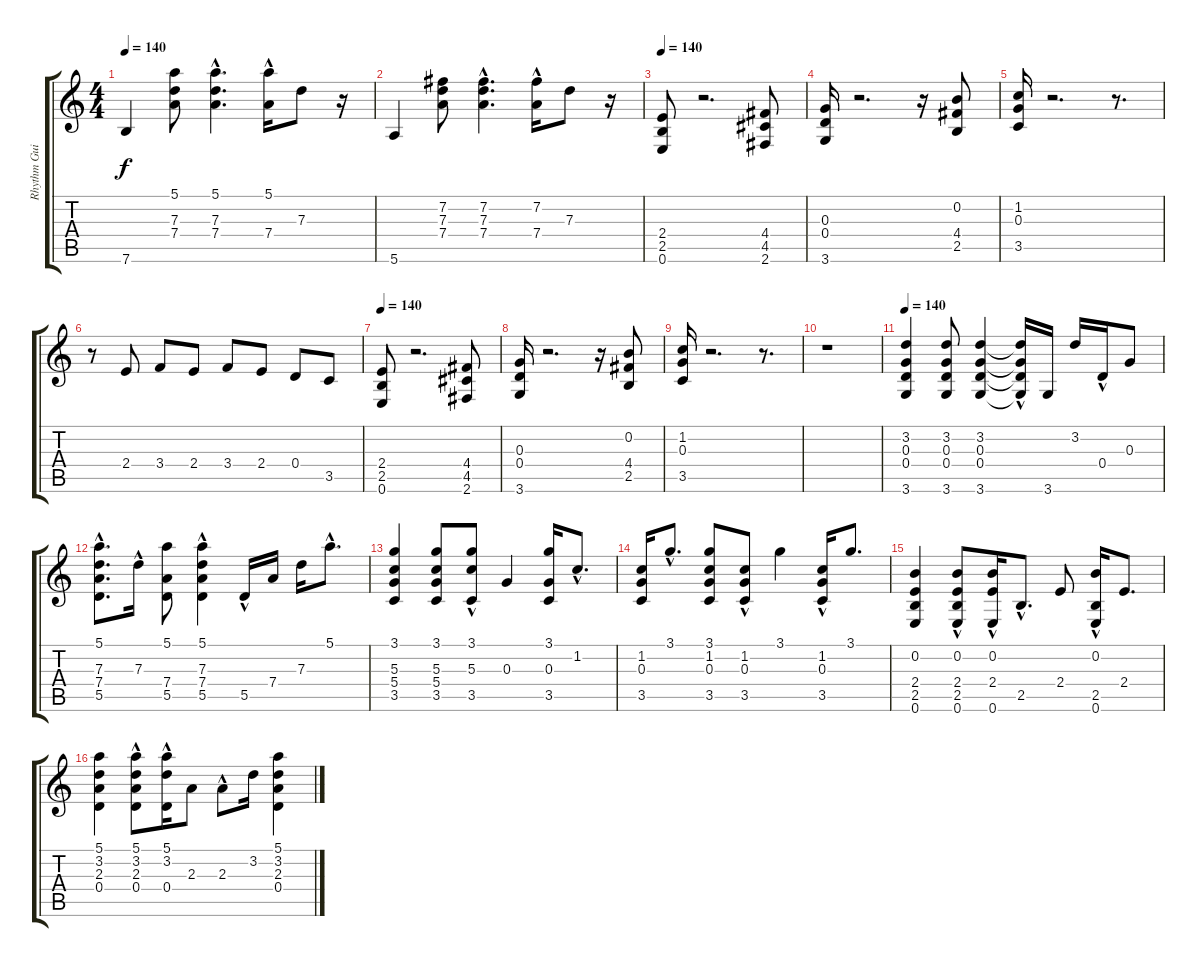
\track ("Rhythm Guitar" "Rhythm Gui") {instrument overdrivenguitar}
\staff {score tabs}
\tuning (E4 B3 G3 D3 A2 E2) {hide}
\ts (4 4)
\tempo 140
\clef g2
\ks c
7.6.4{dy f} (5.1 7.3 7.4).8 (5.1{hac} 7.3{hac} 7.4{hac}).4{d} (5.1{hac} 7.4{hac}).16 7.3.8 r.16 |
5.6.4 (7.2 7.3 7.4).8 (7.2{hac} 7.3{hac} 7.4{hac}).4{d} (7.2{hac} 7.4{hac}).16 7.3.8 r.16 |
\tempo 140
(2.4 2.5 0.6).8 r.2{d} (4.4 4.5 2.6).8 |
(0.3 0.4 3.6).16 r.2{d} r.16 (0.2 4.4 2.5).8 |
(1.2 0.3 3.5).16 r.2{d} r.8{d} |
r.8 2.4.8 3.4.8 2.4.8 3.4.8 2.4.8 0.4.8 3.5.8 |
\tempo 140
(2.4 2.5 0.6).8 r.2{d} (4.4 4.5 2.6).8 |
(0.3 0.4 3.6).16 r.2{d} r.16 (0.2 4.4 2.5).8 |
(1.2 0.3 3.5).16 r.2{d} r.8{d} |
r.1 |
\tempo 140
(3.2 0.3 0.4 3.6).4 (3.2 0.3 0.4 3.6).8 (3.2 0.3 0.4 3.6).4 (3.2{t} 0.3{t} 0.4{hac t} 3.6{t}).16 3.6.16 3.2.16 0.4{hac}.16 0.3.8 |
(5.1 7.3{hac} 7.4 5.5).8{d} 7.3{hac}.16 (5.1 7.4 5.5).8 (5.1{hac} 7.3{hac} 7.4 5.5).4 5.5{hac}.16 7.4.16 7.3.16 5.1{hac}.8{d} |
(3.1 5.3 5.4 3.5).4 (3.1 5.3 5.4 3.5).8 (3.1{hac} 5.3{hac} 3.5{hac}).8 0.3.4 (3.1 0.3 3.5).16 1.2{hac}.8{d} |
(1.2 0.3 3.5).16 3.1{hac}.8{d} (3.1 1.2 0.3 3.5).8 (1.2{hac} 0.3{hac} 3.5{hac}).8 3.1.4 (1.2{hac} 0.3 3.5).16 3.1.8{d} |
(0.2 2.4 2.5 0.6).4 (0.2 2.4 2.5{hac} 0.6).8 (0.2{hac} 2.4 0.6{hac}).16 2.5{hac}.8{d} 2.4.8 (0.2{hac} 2.5 0.6).16 2.4.8{d} |
(5.1 3.2 2.3 0.4).4 (5.1 3.2 2.3{hac} 0.4).8 (5.1{hac} 3.2 0.4{hac}).16 2.3.8 2.3{hac}.8 3.2.16 (5.1 3.2 2.3 0.4).4
